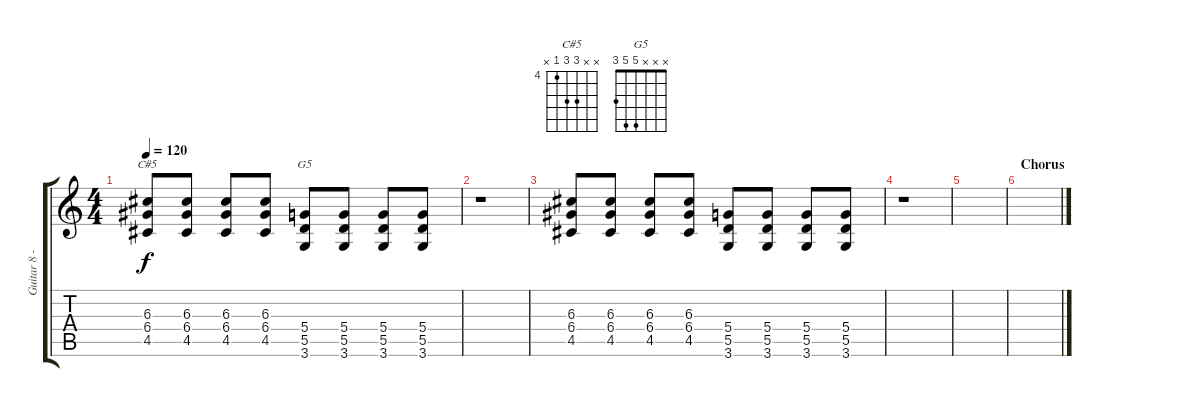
\track ("Guitar 8 - Electric" "Guitar 8 -") {instrument electricguitarclean}
\staff {score tabs}
\tuning (E4 B3 G3 D3 A2 E2) {hide}
\chord ("C#5" x x 6 6 4 x) {firstfret 4}
\chord ("G5" x x x 5 5 3)
\ts (4 4)
\tempo 120
\clef g2
\ks c
(6.3 6.4 4.5).8{ch "C#5" dy f} (6.3 6.4 4.5).8 (6.3 6.4 4.5).8 (6.3 6.4 4.5).8 (5.4 5.5 3.6).8{ch "G5"} (5.4 5.5 3.6).8 (5.4 5.5 3.6).8 (5.4 5.5 3.6).8 |
r.1 |
(6.3 6.4 4.5).8 (6.3 6.4 4.5).8 (6.3 6.4 4.5).8 (6.3 6.4 4.5).8 (5.4 5.5 3.6).8 (5.4 5.5 3.6).8 (5.4 5.5 3.6).8 (5.4 5.5 3.6).8 |
r.1 |
|
\section ("" "Chorus")
